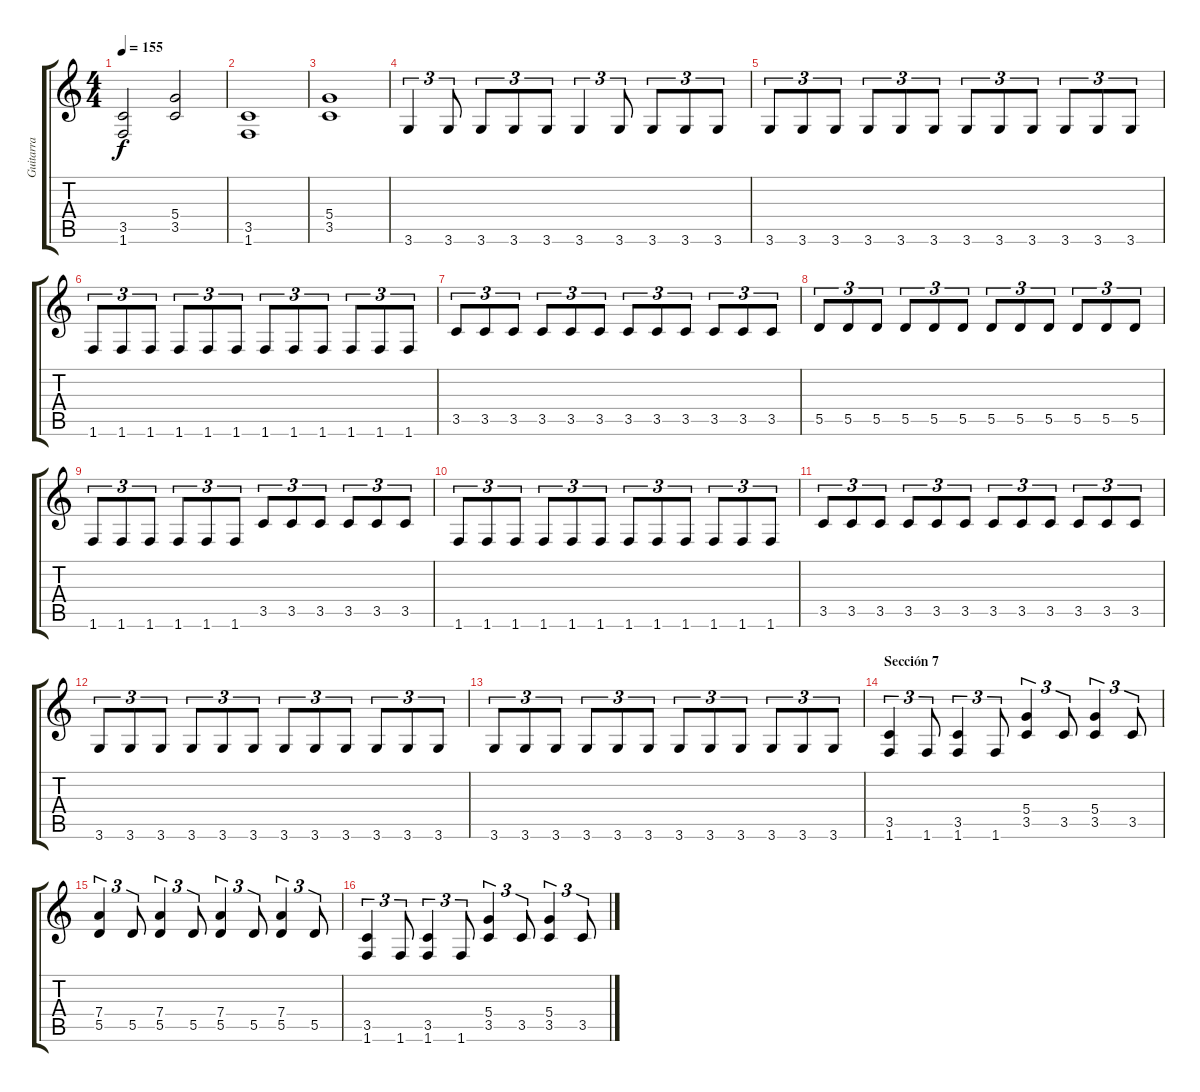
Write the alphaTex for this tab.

\track ("Guitarra" "Guitarra") {instrument distortionguitar}
\staff {score tabs}
\tuning (E4 B3 G3 D3 A2 E2) {hide}
\ts (4 4)
\tempo 155
\clef g2
\ks c
(3.5 1.6).2{dy f} (5.4 3.5).2 |
(3.5 1.6).1 |
(5.4 3.5).1 |
3.6.4{tu (3 2)} 3.6.8{tu (3 2)} 3.6.8{tu (3 2)} 3.6.8{tu (3 2)} 3.6.8{tu (3 2)} 3.6.4{tu (3 2)} 3.6.8{tu (3 2)} 3.6.8{tu (3 2)} 3.6.8{tu (3 2)} 3.6.8{tu (3 2)} |
3.6.8{tu (3 2)} 3.6.8{tu (3 2)} 3.6.8{tu (3 2)} 3.6.8{tu (3 2)} 3.6.8{tu (3 2)} 3.6.8{tu (3 2)} 3.6.8{tu (3 2)} 3.6.8{tu (3 2)} 3.6.8{tu (3 2)} 3.6.8{tu (3 2)} 3.6.8{tu (3 2)} 3.6.8{tu (3 2)} |
1.6.8{tu (3 2)} 1.6.8{tu (3 2)} 1.6.8{tu (3 2)} 1.6.8{tu (3 2)} 1.6.8{tu (3 2)} 1.6.8{tu (3 2)} 1.6.8{tu (3 2)} 1.6.8{tu (3 2)} 1.6.8{tu (3 2)} 1.6.8{tu (3 2)} 1.6.8{tu (3 2)} 1.6.8{tu (3 2)} |
3.5.8{tu (3 2)} 3.5.8{tu (3 2)} 3.5.8{tu (3 2)} 3.5.8{tu (3 2)} 3.5.8{tu (3 2)} 3.5.8{tu (3 2)} 3.5.8{tu (3 2)} 3.5.8{tu (3 2)} 3.5.8{tu (3 2)} 3.5.8{tu (3 2)} 3.5.8{tu (3 2)} 3.5.8{tu (3 2)} |
5.5.8{tu (3 2)} 5.5.8{tu (3 2)} 5.5.8{tu (3 2)} 5.5.8{tu (3 2)} 5.5.8{tu (3 2)} 5.5.8{tu (3 2)} 5.5.8{tu (3 2)} 5.5.8{tu (3 2)} 5.5.8{tu (3 2)} 5.5.8{tu (3 2)} 5.5.8{tu (3 2)} 5.5.8{tu (3 2)} |
1.6.8{tu (3 2)} 1.6.8{tu (3 2)} 1.6.8{tu (3 2)} 1.6.8{tu (3 2)} 1.6.8{tu (3 2)} 1.6.8{tu (3 2)} 3.5.8{tu (3 2)} 3.5.8{tu (3 2)} 3.5.8{tu (3 2)} 3.5.8{tu (3 2)} 3.5.8{tu (3 2)} 3.5.8{tu (3 2)} |
1.6.8{tu (3 2)} 1.6.8{tu (3 2)} 1.6.8{tu (3 2)} 1.6.8{tu (3 2)} 1.6.8{tu (3 2)} 1.6.8{tu (3 2)} 1.6.8{tu (3 2)} 1.6.8{tu (3 2)} 1.6.8{tu (3 2)} 1.6.8{tu (3 2)} 1.6.8{tu (3 2)} 1.6.8{tu (3 2)} |
3.5.8{tu (3 2)} 3.5.8{tu (3 2)} 3.5.8{tu (3 2)} 3.5.8{tu (3 2)} 3.5.8{tu (3 2)} 3.5.8{tu (3 2)} 3.5.8{tu (3 2)} 3.5.8{tu (3 2)} 3.5.8{tu (3 2)} 3.5.8{tu (3 2)} 3.5.8{tu (3 2)} 3.5.8{tu (3 2)} |
3.6.8{tu (3 2)} 3.6.8{tu (3 2)} 3.6.8{tu (3 2)} 3.6.8{tu (3 2)} 3.6.8{tu (3 2)} 3.6.8{tu (3 2)} 3.6.8{tu (3 2)} 3.6.8{tu (3 2)} 3.6.8{tu (3 2)} 3.6.8{tu (3 2)} 3.6.8{tu (3 2)} 3.6.8{tu (3 2)} |
3.6.8{tu (3 2)} 3.6.8{tu (3 2)} 3.6.8{tu (3 2)} 3.6.8{tu (3 2)} 3.6.8{tu (3 2)} 3.6.8{tu (3 2)} 3.6.8{tu (3 2)} 3.6.8{tu (3 2)} 3.6.8{tu (3 2)} 3.6.8{tu (3 2)} 3.6.8{tu (3 2)} 3.6.8{tu (3 2)} |
\section ("" "Sección 7")
(3.5 1.6).4{tu (3 2)} 1.6.8{tu (3 2)} (3.5 1.6).4{tu (3 2)} 1.6.8{tu (3 2)} (5.4 3.5).4{tu (3 2)} 3.5.8{tu (3 2)} (5.4 3.5).4{tu (3 2)} 3.5.8{tu (3 2)} |
(7.4 5.5).4{tu (3 2)} 5.5.8{tu (3 2)} (7.4 5.5).4{tu (3 2)} 5.5.8{tu (3 2)} (7.4 5.5).4{tu (3 2)} 5.5.8{tu (3 2)} (7.4 5.5).4{tu (3 2)} 5.5.8{tu (3 2)} |
(3.5 1.6).4{tu (3 2)} 1.6.8{tu (3 2)} (3.5 1.6).4{tu (3 2)} 1.6.8{tu (3 2)} (5.4 3.5).4{tu (3 2)} 3.5.8{tu (3 2)} (5.4 3.5).4{tu (3 2)} 3.5.8{tu (3 2)}
